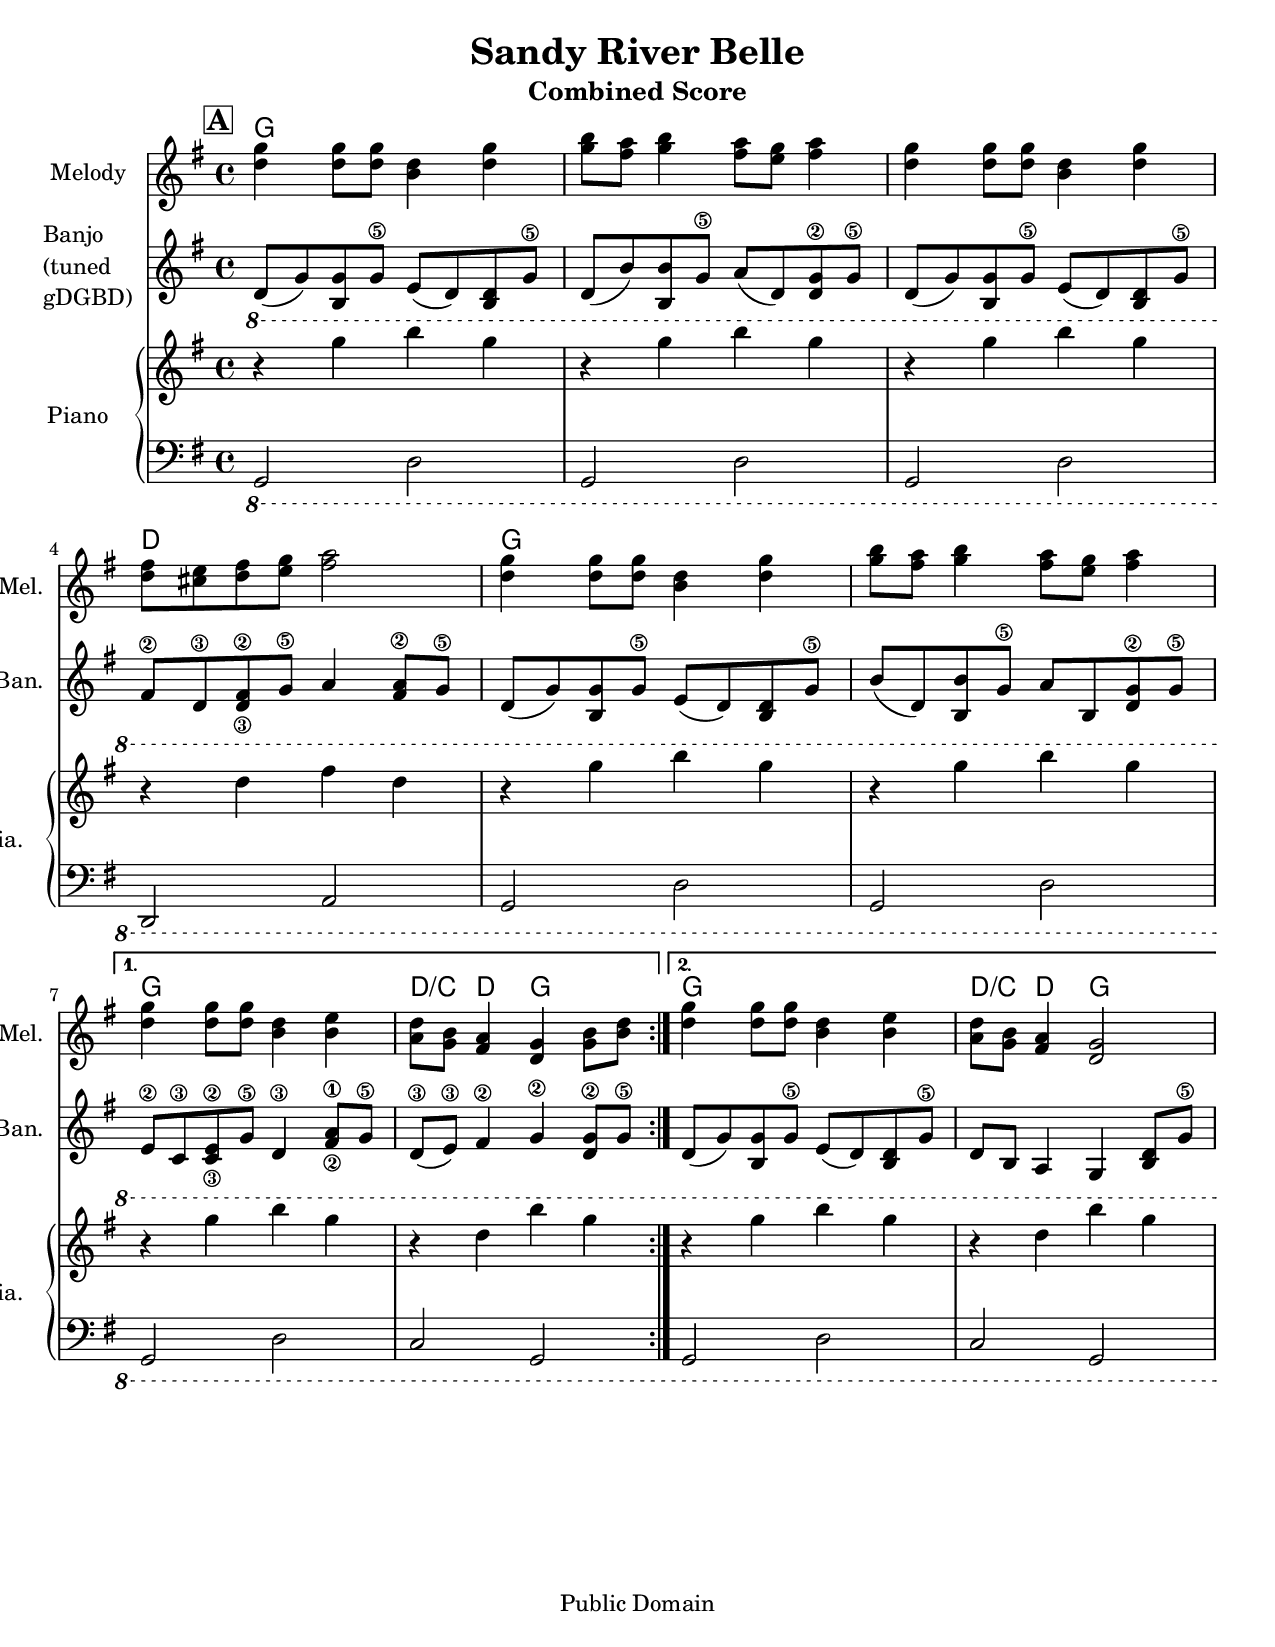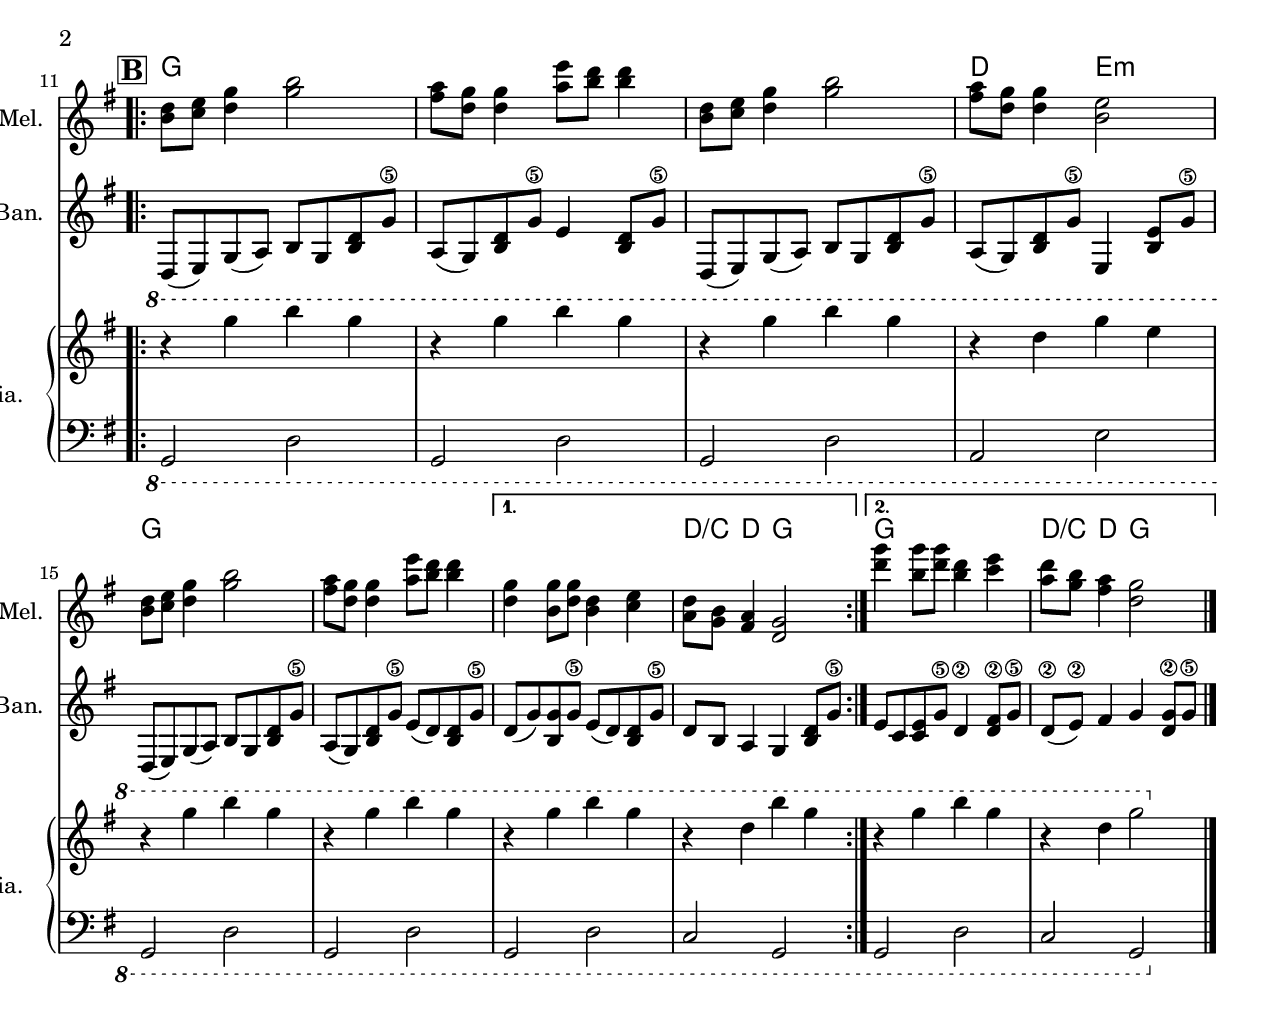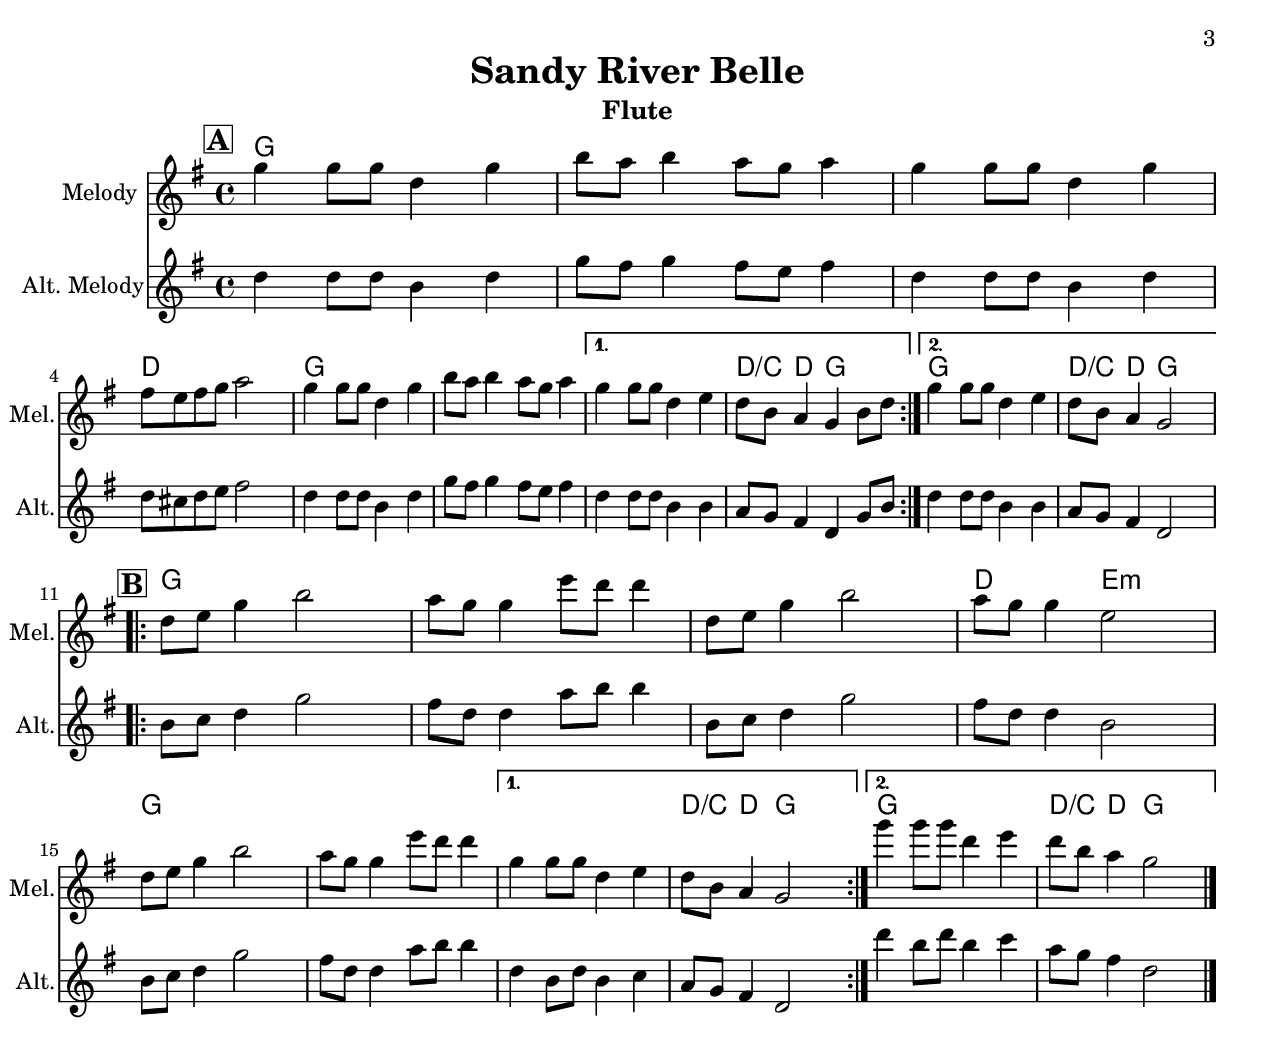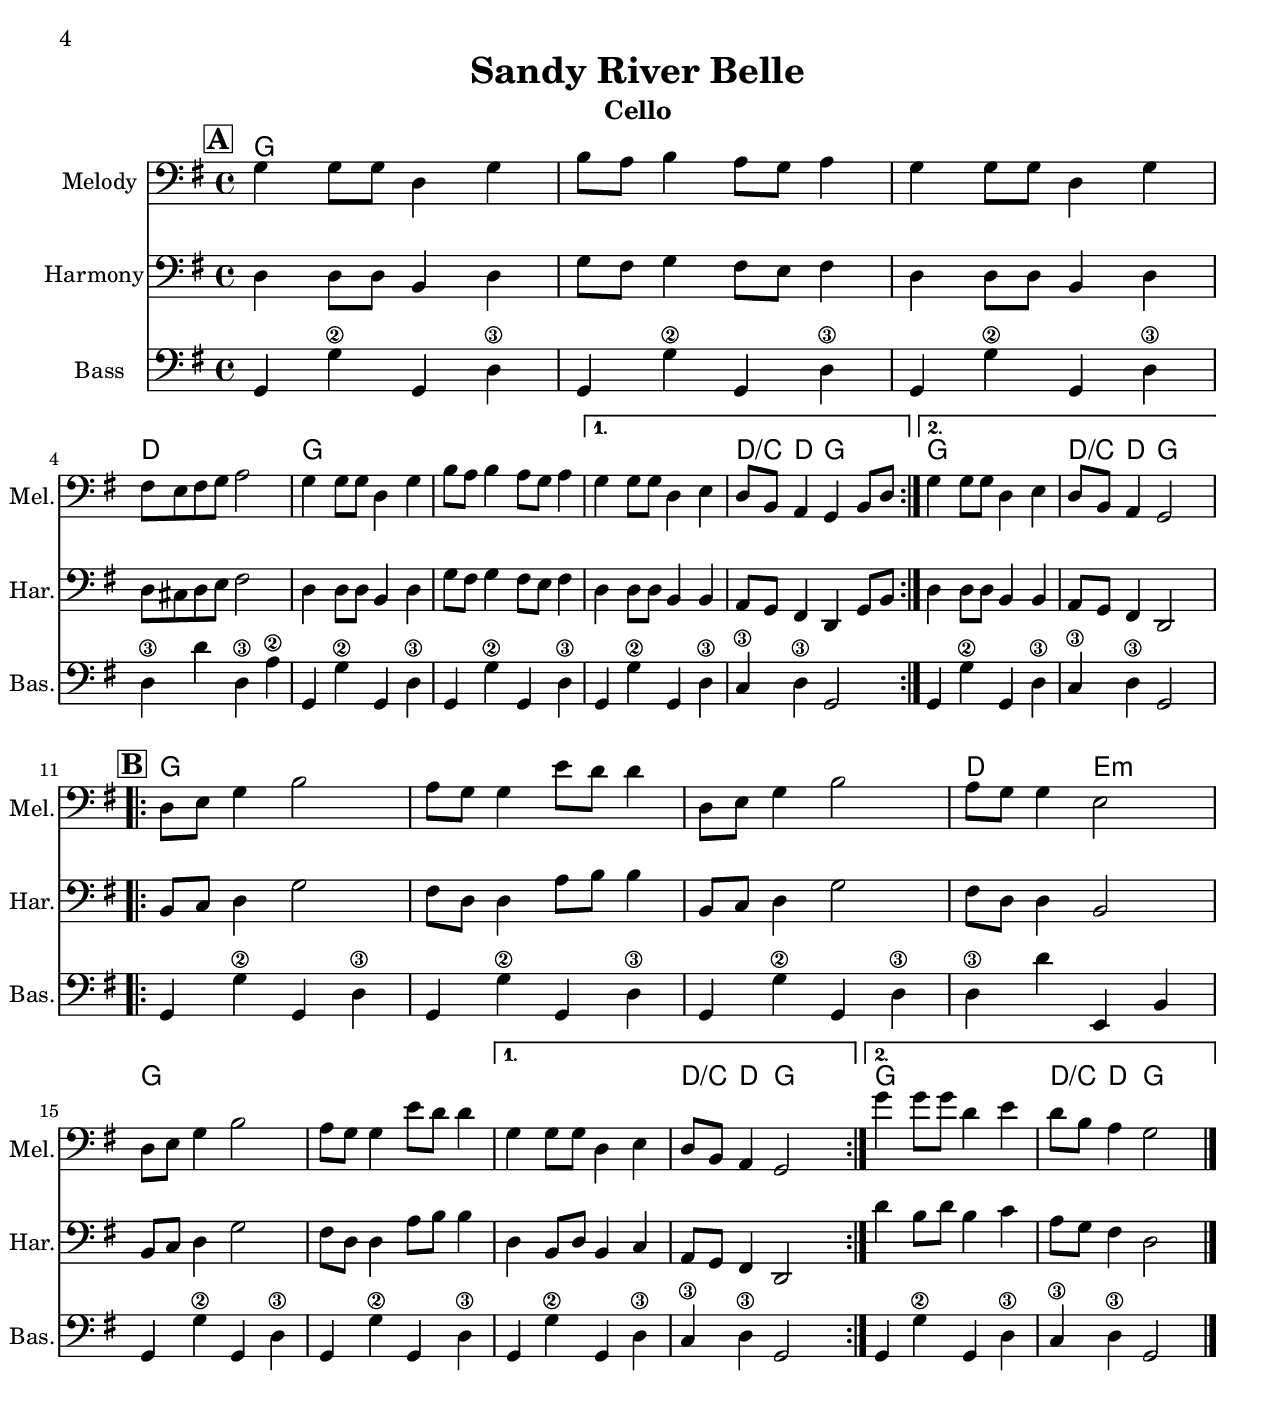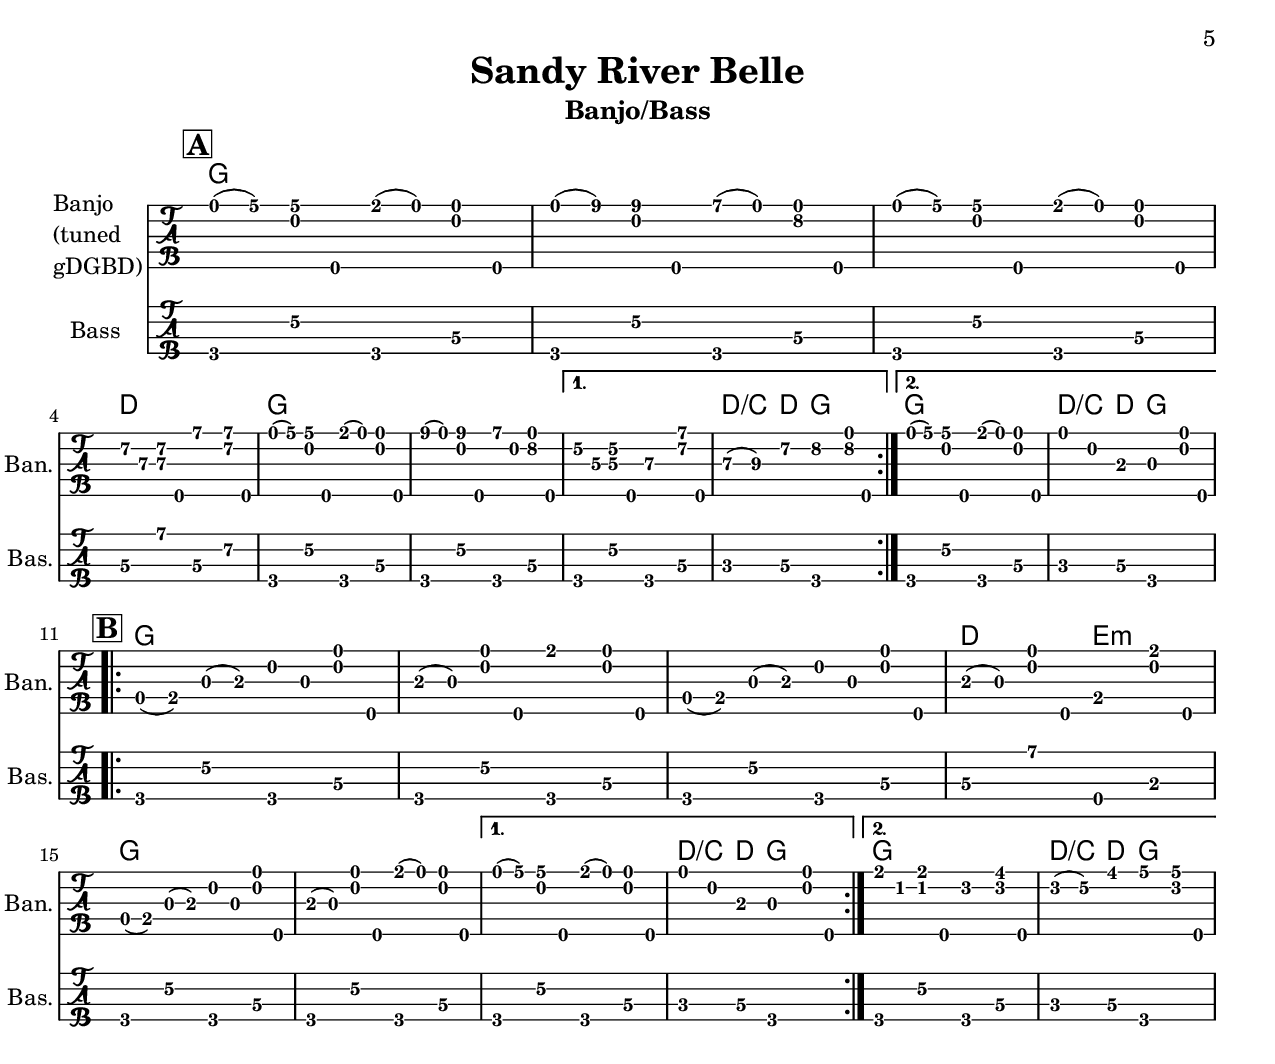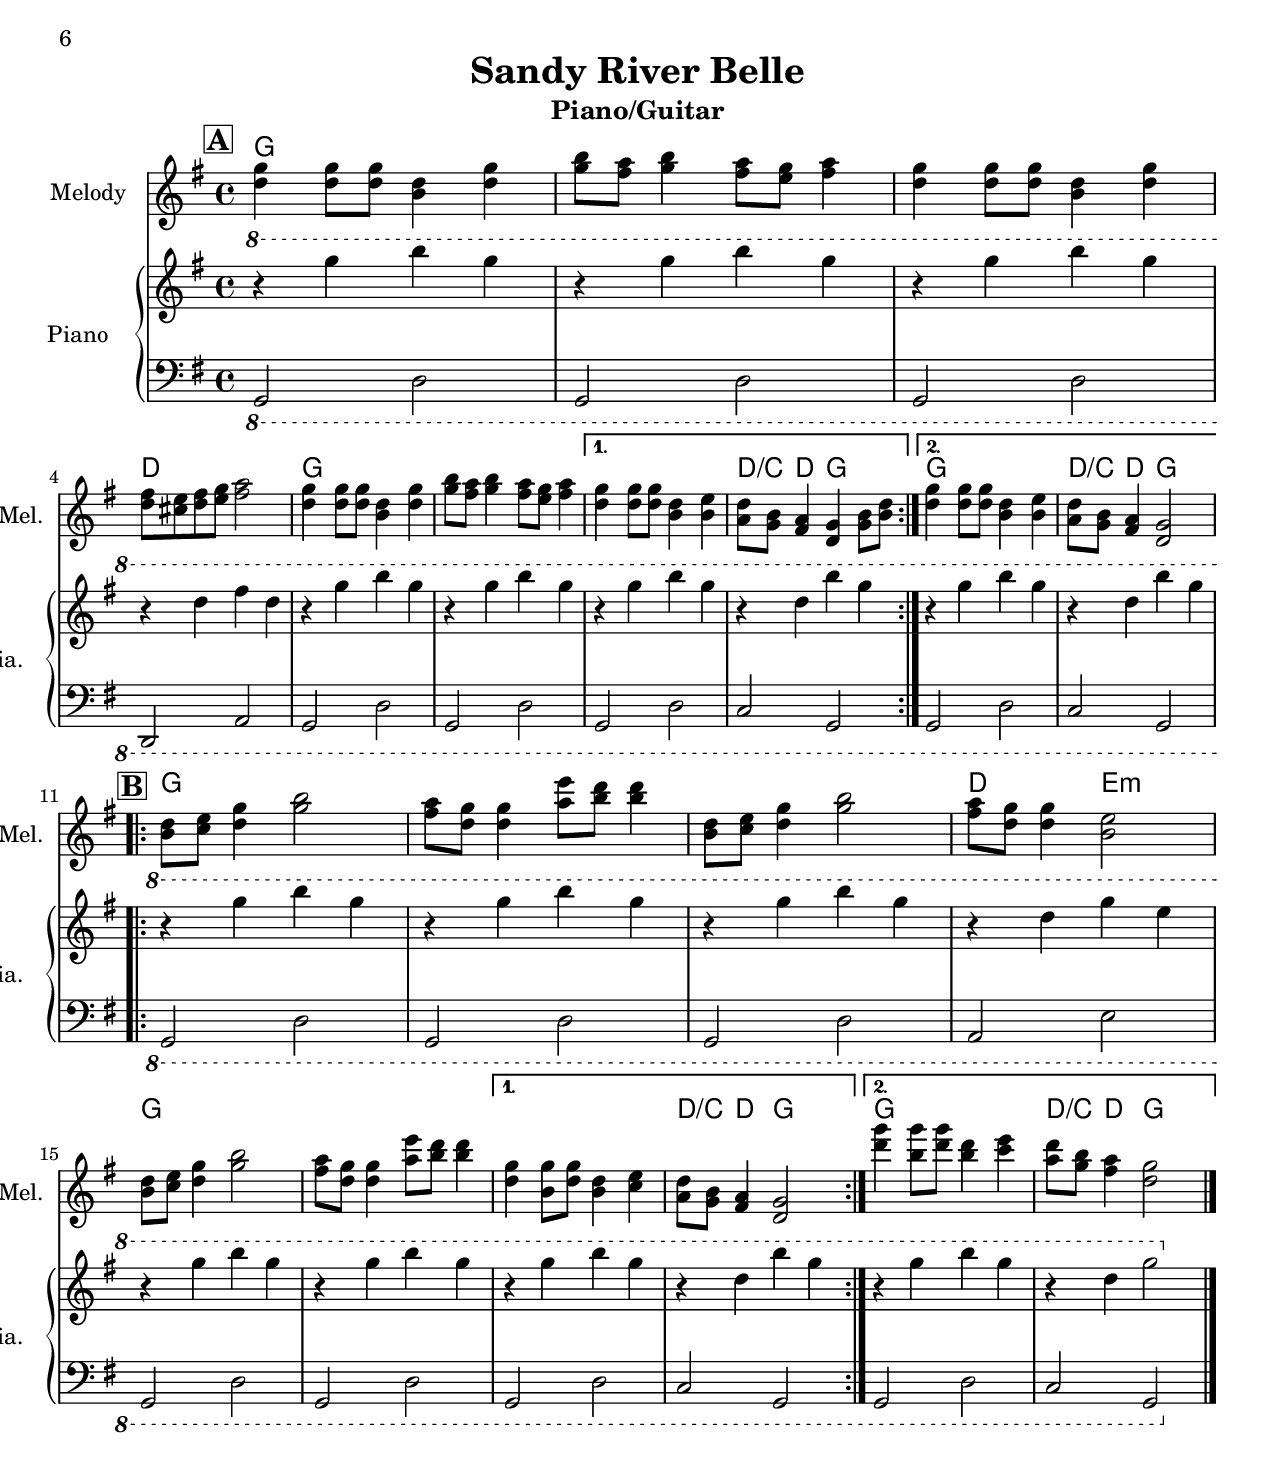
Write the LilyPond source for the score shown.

\version "2.6.3"
\header {
  title = "Sandy River Belle"
  piece = "Traditional"
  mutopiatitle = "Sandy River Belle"
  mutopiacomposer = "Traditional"
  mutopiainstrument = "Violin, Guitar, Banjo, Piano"
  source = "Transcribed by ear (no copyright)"
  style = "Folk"
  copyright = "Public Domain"
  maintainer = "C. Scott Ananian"
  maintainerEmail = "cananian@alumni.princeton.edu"
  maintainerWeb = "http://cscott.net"
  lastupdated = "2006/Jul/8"
  meter = 240
}
#(set-default-paper-size "letter")
%#(set-global-staff-size 18)

melody = \relative c''' {
  \tag #'key \key g \major
  \time 4/4

  \repeat volta 2 {
    g4 g8 g d4 g | b8 a b4 a8 g a4 |
    g4 g8 g d4 g | fis8 e fis g a2 |
    g4 g8 g d4 g | b8 a b4 a8 g a4 |
  } \alternative {
    { g4 g8 g d4 e | d8 b a4 g b8 d | }
    { g4 g8 g d4 e | d8 b a4 g2 | }
  }
  \repeat volta 2 {
    d'8 e g4 b2 | a8 g g4 e'8 d d4 |
    d,8 e g4 b2 | a8 g g4 e2 |
    d8 e g4 b2 | a8 g g4 e'8 d d4 |
  } \alternative {
    { g,4 g8 g d4 e | d8 b a4 g2 | }
    { g''4 g8 g d4 e | d8 b a4 g2 | }
  }
  \bar "|."
}

alternate = \relative c'' {
  \tag #'key \key g \major
  \time 4/4

  \repeat volta 2 {
    d4 d8 d b4 d | g8 fis g4 fis8 e fis4 |
    d4 d8 d b4 d | d8 cis d e fis2 |
    d4 d8 d b4 d | g8 fis g4 fis8 e fis4 |
  } \alternative {
    { d4 d8 d b4 b | a8 g fis4 d g8 b | }
    { d4 d8 d b4 b | a8 g fis4 d2 | }
  }
  \repeat volta 2 {
    b'8 c d4 g2 | fis8 d d4 a'8 b b4 |
    b,8 c d4 g2 | fis8 d d4 b2 |
    b8 c d4 g2 | fis8 d d4 a'8 b b4 |
  } \alternative {
    { d,4 b8 d b4 c | a8 g fis4 d2 | }
    { d''4 b8 d b4 c | a8 g fis4 d2 | }
  }
}

banjo = \relative c { % clawhammer banjo part
  \tag #'key \key g \major
  \time 4/4

  \repeat volta 2 {
  d'8( g) <g b,> g\5 e( d) <d b > g\5 |
  % 2
  d( b') <b b,> g\5 a( d,) <d g\2> g\5 |
  % 3
  d( g) <g b,> g\5 e( d) <d b> g\5 |
  % 4
  fis\2 d\3 <fis\2 d\3> g\5 a4 <a fis\2>8 g\5 |
  % 5
  d( g) <g b,> g\5 e( d) <d b> g\5 |
  % 6
  b( d,) <b' b,> g\5 a b, <d g\2> g\5 |
  }
  \alternative {
  { % 7
  e\2 c\3 <e\2 c\3> g\5 d4\3 <a'\1 fis\2>8 g\5 |
  % 8
  d\3( e\3) fis4\2 g\2 <d g\2>8 g\5 |
  }
  { % 9
  d( g) <g b,> g\5 e( d) <d b > g\5 |
  % 18
  d b a4 g <d' b>8 g\5 |
  }
  }
  \repeat volta 2 {
  % 19
  d,( e) g( a) b g <d' b> g\5 |
  % 20
  a,( g) <d' b> g\5 e4 <d b>8 g\5 |
  % 21
  d,( e) g( a) b g <d' b> g\5 |
  % 22
  a,( g) <d' b> g\5 e,4 <e' b>8 g\5 |
  % 23
  d,( e) g( a) b g <d' b> g\5 |
  % 24
  a,( g) <d' b> g\5 e( d) <d b> g\5 |
  }
  \alternative {
  { % 25
  d( g) <g b,> g\5 e( d) <d b> g\5 |
  % 26
  d b a4 g <d' b>8 g\5 |
  }
  { % 35
  e c <e c> g\5 d4\2 <fis d\2>8 g\5 |
  % 36
  d\2( e\2) fis4 g <g d\2>8 g\5 |
  }  
  }
}

bass = \transpose c c,,
{
  \tag #'key \key g \major
  \time 4/4

  \repeat volta 2 {
    g4 g'\2 g d'\3
    g4 g'\2 g d'\3
    g4 g'\2 g d'\3
    d'4\3 d'' d'\3 a'\2

    g4 g'\2 g d'\3
    g4 g'\2 g d'\3
   }
   \alternative {
    { g4 g'\2 g d'\3
      c'4\3 d'\3 g2 }
    { g4 g'\2 g d'\3
      c'4\3 d'\3 g2 }
   }

 % Part 2
   \repeat volta 2 {
    g4 g'\2 g d'\3
    g4 g'\2 g d'\3
    g4 g'\2 g d'\3
    d'4\3 d'' e b

    g4 g'\2 g d'\3
    g4 g'\2 g d'\3
   }
   \alternative {
    { g4 g'\2 g d'\3
      c'4\3 d'\3 g2 }
    { g4 g'\2 g d'\3
      c'4\3 d'\3 g2 }
   }
}

harmonies = \chordmode {
  \set Score.markFormatter = #format-mark-box-letters
  \time 4/4

  \repeat volta 2 {
    %\once\override Score.RehearsalMark #'extra-offset = #'(0 . 2)
    \mark\default
    g4 g g g
    g4 g g g
    g4 g g g
\break
    d4 d d d
    g4 g g g
    g4 g g g
  }
  \alternative {
    { g4 g g g
      d4/+c d g g }
    { \set chordChanges = ##f
      g4 \set chordChanges = ##t g g g
      d4/+c d g g }
  }
\break
   
% Part 2
  \repeat volta 2 {
    %\once\override Score.RehearsalMark #'extra-offset = #'(0 . 2)
    \mark\default
    g4 g g g
    g4 g g g
    g4 g g g
    d4 d e:m e:m
\break
    g4 g g g
    g4 g g g
  }
  \alternative {
    { g4 g g g
      d4/+c d g g }
    { \set chordChanges = ##f
      g4 \set chordChanges = ##t g g g
      d4/+c d g g }
  }
}

pianotop = \relative c'''
{
  \tag #'key \key g \major
  \time 4/4
  #(set-octavation 1)

  \repeat volta 2 {
    r4 g' b g
    r4 g b g
    r4 g b g
    r4 d fis d

    r4 g b g
    r4 g b g
  }
  \alternative {
    { r4 g b g
      r4 d b' g }
    { r4 g b g
      r4 d b' g }
  }

% Part 2
  \repeat volta 2 {
    r4 g b g
    r4 g b g
    r4 g b g
    r4 d g e

    r4 g b g
    r4 g b g
  }
  \alternative {
    { r4 g b g
      r4 d b' g }
    { r4 g b g
      r4 d g2 }
  }
}

pianobot = \relative c,,
{
  \tag #'key \key g \major
  \time 4/4
  #(set-octavation -1)

  \repeat volta 2 {
   g'2 d' g, d' g, d'
   d,2 a'
   g2 d' g, d'
  }
  \alternative {
   { g,2 d' c g }
   { g2 d' c g }
  }

% Part 2
  \repeat volta 2 {
   g2 d' g, d' g, d'
   a2 e'
   g,2 d' g, d'
  }
  \alternative {
   { g,2 d' c g }
   { g2 d' c g }
  }
}

\paper {
  scoreTitleMarkup = \bookTitleMarkup
  bookTitleMarkup = \markup {}
  raggedbottom = ##t
}

% combined score
\score {
  \header {
    instrument = "Combined Score"
  }
  <<
    \context ChordNames {
         \set chordChanges = ##t
         \harmonies
    }
    \new Staff <<
      \set Staff.instrument = "Melody"
      \set Staff.instr = "Mel."
      \partcombine \melody \alternate
    >>
    \new Staff <<
      \set Staff.instrument = \markup{ \column{ "Banjo" "(tuned" "gDGBD)" } }
      \set Staff.instr = "Ban."
      \banjo
    >>
%{
    \new TabStaff <<
      \set TabStaff.stringTunings = #bass-tuning
      \set Staff.instrument = "Bass "
      \set Staff.instr = "Bas."
      \bass
    >>
%}
    \new PianoStaff <<
      #(set-accidental-style 'piano-cautionary)
      \set PianoStaff.instrument = \markup { "Piano" \hspace #2.0 }
      \set PianoStaff.instr = \markup { "Pia." \hspace #2.0 }
      \context Staff = upper << \pianotop >>
      \context Staff = lower << \clef bass \pianobot >>
    >>
  >>
  \layout { }
}
				
% flute score
\score {
  \header {
    instrument = "Flute"
    breakbefore=##t
  }
  <<
    \context ChordNames {
         \set chordChanges = ##t
         \harmonies
    }
    \context Staff = fluteA {
      \set Staff.instrument = "Melody"
      \set Staff.instr = "Mel."
      \melody
    }
    \context Staff = fluteB {
      \set Staff.instrument = "Alt. Melody"
      \set Staff.instr = "Alt."
      \alternate
    }
  >>
}
% cello score (octave-shifted)
\score {
  \header {
    instrument = "Cello"
    breakbefore=##t
  }
  <<
    \context ChordNames {
         \set chordChanges = ##t
         \harmonies
    }
    \context Staff = celloA {
      \set Staff.instrument = "Melody"
      \set Staff.instr = "Mel."
      \transpose c c,, << \clef bass \melody >> % 2 octaves down
    }
    \context Staff = celloB {
      \set Staff.instrument = "Harmony"
      \set Staff.instr = "Har."
      \transpose c c,, << \clef bass \alternate >> % 2 octaves down
    }
    \context Staff = celloC {
      \set Staff.instrument = "Bass"
      \set Staff.instr = "Bas."
      \transpose c c' << \clef bass \bass >> % 1 octave up
    }
  >>
}
% banjo/bass score (tablature)
\score {
  \header {
    instrument = "Banjo/Bass"
    breakbefore=##t
  }
  <<
    \context ChordNames {
         \set chordChanges = ##t
         \harmonies
    }
%{
    \context Staff = fluteA {
      \set Staff.instrument = "Melody"
      \set Staff.instr = "Mel."
      \melody
    }
%}
    \new TabStaff <<
      \set Staff.instrument = \markup{ \column{ "Banjo" "(tuned" "gDGBD)" } }
      \set Staff.instr = "Ban."
      \set TabStaff.stringTunings = #banjo-open-g-tuning
      \removeWithTag #'key \banjo
    >>
    \new TabStaff <<
      \set TabStaff.stringTunings = #bass-tuning
      \set Staff.instrument = "Bass "
      \set Staff.instr = "Bas."
      \removeWithTag #'key \bass
    >>
  >>
}

% piano/guitar score
\score {
  \header {
    instrument = "Piano/Guitar"
    breakbefore=##t
  }
  <<
    \context ChordNames {
         \set chordChanges = ##t
         \harmonies
    }
    \new Staff <<
      \set Staff.instrument = "Melody"
      \set Staff.instr = "Mel."
      \set Staff.printPartCombineTexts = ##f
      \small\partcombine \melody \alternate
    >>
    \new PianoStaff <<
      #(set-accidental-style 'piano-cautionary)
      \set PianoStaff.instrument = \markup { "Piano" \hspace #2.0 }
      \set PianoStaff.instr = \markup { "Pia." \hspace #2.0 }
      \context Staff = upper << \time 4/4 \pianotop >>
      \context Staff = lower << \clef bass \pianobot >>
    >>
  >>
  \layout { }
}


% midi score.
\score {
  \unfoldRepeats
  \context PianoStaff <<
    \context Staff=melody << 
       \set Staff.midiInstrument = "fiddle"
       r1 \melody
     >>
    \context Staff=alternate <<
       \set Staff.midiInstrument = "fiddle"
       r1 \alternate
     >>
    \context Staff=banjo <<
      \set Staff.midiInstrument = "banjo"
      r1\pp
      \banjo
    >>
    \context Staff=bass <<
      \set Staff.midiInstrument = "acoustic bass"
      r1
      \bass
    >>
%{
    \context Staff=chords <<
      \set Staff.midiInstrument = "pizzicato strings"
      r1\pp
      \harmonies
    >>
%}
    \context Staff=upper <<
      \set Staff.midiInstrument = "acoustic grand"
      r1
      \pianotop
    >>
    \context Staff=lower <<
      \set Staff.midiInstrument = "acoustic grand"
      r1
      \pianobot
    >>
  >>
  \midi {
    \tempo 2=120
  }
}
